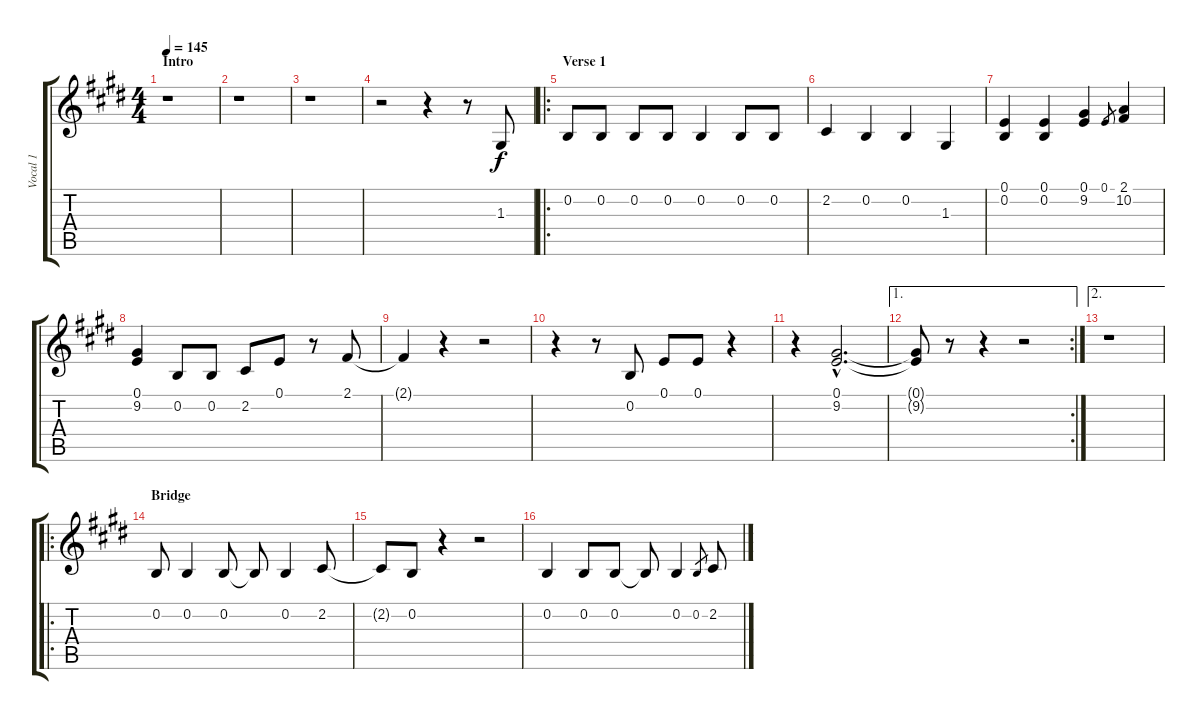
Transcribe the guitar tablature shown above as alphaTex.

\track ("Vocal 1" "Vocal 1") {instrument clarinet}
\staff {score tabs}
\tuning (E4 B3 G3 D3 A2 E2) {hide}
\ts (4 4)
\section ("" "Intro")
\tempo 145
\clef g2
\ks e
r.1{dy f instrument clarinet} |
r.1 |
r.1 |
r.2 r.4 r.8 1.3.8 |
\ro
\section ("" "Verse 1")
0.2.8 0.2.8 0.2.8 0.2.8 0.2.4 0.2.8 0.2.8 |
2.2.4 0.2.4 0.2.4 1.3.4 |
(0.1 0.2).4 (0.1 0.2).4 (0.1 9.2).4 0.1.8{gr} (2.1 10.2).4 |
(0.1 9.2).4 0.2.8 0.2.8 2.2.8 0.1.8 r.8 2.1.8 |
2.1{t}.4 r.4 r.2 |
r.4 r.8 0.2.8 0.1.8 0.1.8 r.4 |
r.4 (0.1{hac} 9.2{hac}).2{d} |
\ae 1
\rc 2
(0.1{t} 9.2{t}).8 r.8 r.4 r.2 |
\ae 2
r.1 |
\ro
\section ("" "Bridge")
0.2.8 0.2.4 0.2.8 0.2{t}.8 0.2.4 2.2.8 |
2.2{t}.8 0.2.8 r.4 r.2 |
0.2.4 0.2.8 0.2.8 0.2{t}.8 0.2.4 0.2.8{gr} 2.2.8
